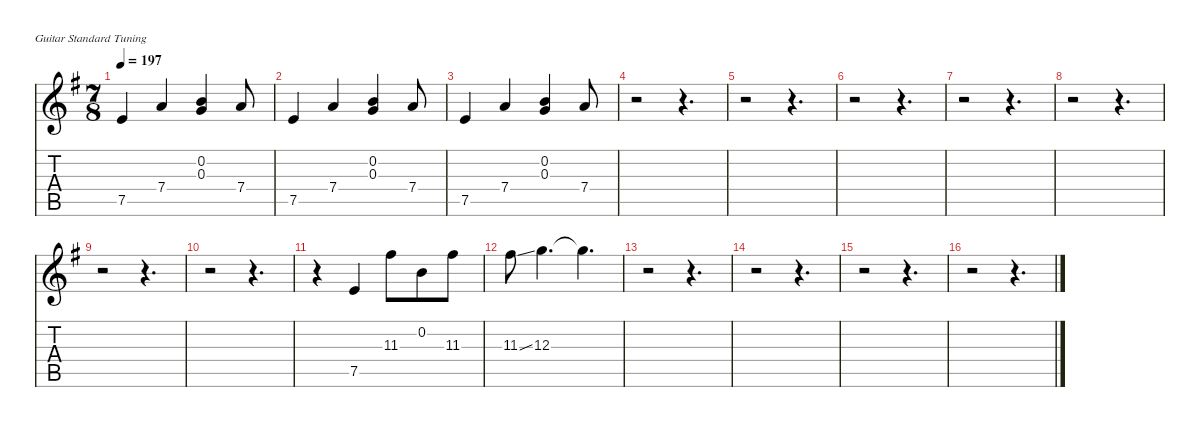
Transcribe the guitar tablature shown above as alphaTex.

\defaultSystemsLayout 4
\hideDynamics
\bracketExtendMode nobrackets
\singleTrackTrackNamePolicy hidden
\multiTrackTrackNamePolicy hidden
\firstSystemTrackNameMode fullname
\firstSystemTrackNameOrientation horizontal
\otherSystemsTrackNameOrientation horizontal
\track ("Guitar 2" "s.guit.") {defaultSystemsLayout 8 instrument acousticguitarsteel}
\staff {score tabs}
\tuning (E4 B3 G3 D3 A2 E2)
\ts (7 8)
\tempo 197
\clef g2
\ks eminor
7.5{acc forcenatural}.4{dy mf beam Up} 7.4{acc forcenatural}.4{beam Up} (0.2{acc forcenatural} 0.3{acc forcenatural}).4{beam Up} 7.4{acc forcenatural}.8{beam Up} |
7.5{acc forcenatural}.4{beam Up} 7.4{acc forcenatural}.4{beam Up} (0.2{acc forcenatural} 0.3{acc forcenatural}).4{beam Up} 7.4{acc forcenatural}.8{beam Up} |
7.5{acc forcenatural}.4{beam Up} 7.4{acc forcenatural}.4{beam Up} (0.2{acc forcenatural} 0.3{acc forcenatural}).4{beam Up} 7.4{acc forcenatural}.8{beam Up} |
r.2{beam Down} r.4{d beam Down} |
r.2{beam Down} r.4{d beam Down} |
r.2{beam Down} r.4{d beam Down} |
r.2{beam Down} r.4{d beam Down} |
r.2{beam Down} r.4{d beam Down} |
r.2{beam Down} r.4{d beam Down} |
r.2{beam Down} r.4{d beam Down} |
r.4{beam Down} 7.5{acc forcenatural}.4{dy f beam Up} 11.3{acc #}.8{dy ff beam Down} 0.2{acc forcenatural}.8{beam Down} 11.3{acc #}.8{beam Down} |
11.3{ss acc #}.8{beam Down} 12.3{acc forcenatural}.4{d beam Down} 12.3{t acc forcenatural}.4{d beam Down} |
r.2{beam Down} r.4{d beam Down} |
r.2{beam Down} r.4{d beam Down} |
r.2{beam Down} r.4{d beam Down} |
r.2{beam Down} r.4{d beam Down}
